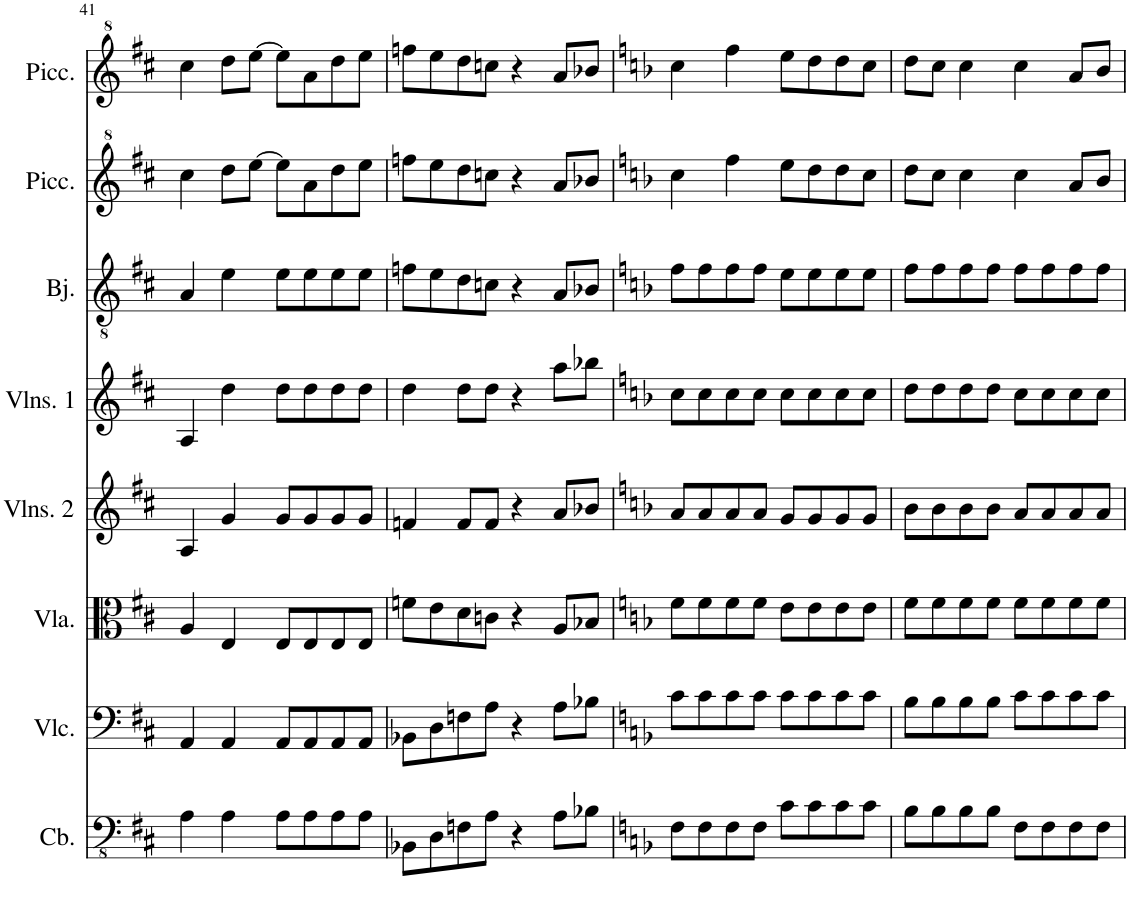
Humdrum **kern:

**kern	**kern	**kern	**kern	**kern	**kern	**kern	**kern
*part8	*part7	*part6	*part5	*part4	*part3	*part2	*part1
*staff8	*staff7	*staff6	*staff5	*staff4	*staff3	*staff2	*staff1
*I"Contrabass	*I"Violoncello	*I"Viola	*I"Violins 2	*I"Violins 1	*I"Banjo	*I"Piccolo	*I"Piccolo
*I'Cb.	*I'Vlc.	*I'Vla.	*I'Vlns. 2	*I'Vlns. 1	*I'Bj.	*I'Picc.	*I'Picc.
!!LO:PB:g=z
*clefFv4	*clefF4	*clefC3	*clefG2	*clefG2	*clefGv2	*clefG^2	*clefG^2
*Trd7c12	*	*	*	*	*Trd7c12	*Trd-7c-12	*Trd-7c-12
*k[f#c#]	*k[f#c#]	*k[f#c#]	*k[f#c#]	*k[f#c#]	*k[f#c#]	*k[f#c#]	*k[f#c#]
*M4/4	*M4/4	*M4/4	*M4/4	*M4/4	*M4/4	*M4/4	*M4/4
=41	=41	=41	=41	=41	=41	=41	=41
4AA\	4AA/	4A/	4A/	4A/	4A/	4ccc#\	4ccc#\
4AA\	4AA/	4E/	4g/	4dd\	4e\	8ddd\L	8ddd\L
.	.	.	.	.	.	[8eee\J	[8eee\J
8AA\L	8AA/L	8E/L	8g/L	8dd\L	8e\L	8eee\L]	8eee\L]
8AA\	8AA/	8E/	8g/	8dd\	8e\	8aa\	8aa\
8AA\	8AA/	8E/	8g/	8dd\	8e\	8ddd\	8ddd\
8AA\J	8AA/J	8E/J	8g/J	8dd\J	8e\J	8eee\J	8eee\J
=42	=42	=42	=42	=42	=42	=42	=42
8BBB-X\L	8BB-X\L	8fn\L	4fn/	4dd\	8fn\L	8fffn\L	8fffn\L
8DD\	8D\	8e\	.	.	8e\	8eee\	8eee\
8FFn\	8Fn\	8d\	8f/L	8dd\L	8d\	8ddd\	8ddd\
8AA\J	8A\J	8cn\J	8f/J	8dd\J	8cn\J	8cccn\J	8cccn\J
4r	4r	4r	4r	4r	4r	4r	4r
8AA\L	8A\L	8A/L	8a/L	8aa\L	8A/L	8aa/L	8aa/L
8BB-X\J	8B-X\J	8B-X/J	8b-X/J	8bb-X\J	8B-X/J	8bb-X/J	8bb-X/J
=43	=43	=43	=43	=43	=43	=43	=43
*k[b-]	*k[b-]	*k[b-]	*k[b-]	*k[b-]	*k[b-]	*k[b-]	*k[b-]
8FF\L	8c\L	8f\L	8a/L	8cc\L	8f\L	4ccc\	4ccc\
8FF\	8c\	8f\	8a/	8cc\	8f\	.	.
8FF\	8c\	8f\	8a/	8cc\	8f\	4fff\	4fff\
8FF\J	8c\J	8f\J	8a/J	8cc\J	8f\J	.	.
8C\L	8c\L	8e\L	8g/L	8cc\L	8e\L	8eee\L	8eee\L
8C\	8c\	8e\	8g/	8cc\	8e\	8ddd\	8ddd\
8C\	8c\	8e\	8g/	8cc\	8e\	8ddd\	8ddd\
8C\J	8c\J	8e\J	8g/J	8cc\J	8e\J	8ccc\J	8ccc\J
=44	=44	=44	=44	=44	=44	=44	=44
8BB-\L	8B-\L	8f\L	8b-\L	8dd\L	8f\L	8ddd\L	8ddd\L
8BB-\	8B-\	8f\	8b-\	8dd\	8f\	8ccc\J	8ccc\J
8BB-\	8B-\	8f\	8b-\	8dd\	8f\	4ccc\	4ccc\
8BB-\J	8B-\J	8f\J	8b-\J	8dd\J	8f\J	.	.
8FF\L	8c\L	8f\L	8a/L	8cc\L	8f\L	4ccc\	4ccc\
8FF\	8c\	8f\	8a/	8cc\	8f\	.	.
8FF\	8c\	8f\	8a/	8cc\	8f\	8aa/L	8aa/L
8FF\J	8c\J	8f\J	8a/J	8cc\J	8f\J	8bb-/J	8bb-/J
=	=	=	=	=	=	=	=
*-	*-	*-	*-	*-	*-	*-	*-
